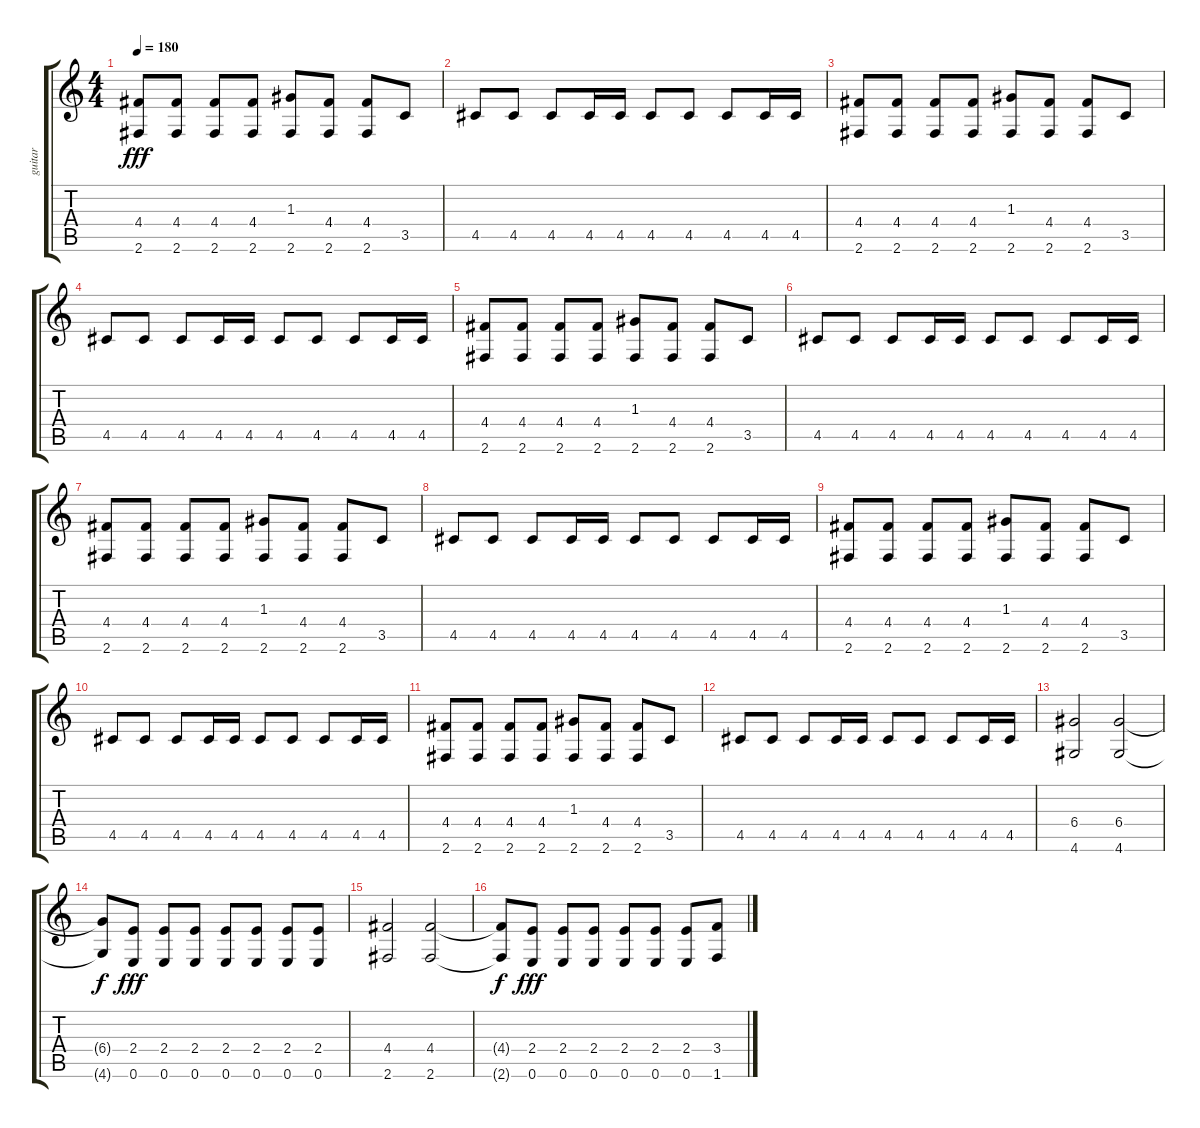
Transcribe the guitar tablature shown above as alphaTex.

\track ("guitar" "guitar") {instrument overdrivenguitar}
\staff {score tabs}
\tuning (E4 B3 G3 D3 A2 E2) {hide}
\ts (4 4)
\tempo 180
\clef g2
\ks c
(4.4 2.6).8{dy fff} (4.4 2.6).8 (4.4 2.6).8 (4.4 2.6).8 (1.3 2.6).8 (4.4 2.6).8 (4.4 2.6).8 3.5.8 |
4.5.8 4.5.8 4.5.8 4.5.16 4.5.16 4.5.8 4.5.8 4.5.8 4.5.16 4.5.16 |
(4.4 2.6).8 (4.4 2.6).8 (4.4 2.6).8 (4.4 2.6).8 (1.3 2.6).8 (4.4 2.6).8 (4.4 2.6).8 3.5.8 |
4.5.8 4.5.8 4.5.8 4.5.16 4.5.16 4.5.8 4.5.8 4.5.8 4.5.16 4.5.16 |
(4.4 2.6).8 (4.4 2.6).8 (4.4 2.6).8 (4.4 2.6).8 (1.3 2.6).8 (4.4 2.6).8 (4.4 2.6).8 3.5.8 |
4.5.8 4.5.8 4.5.8 4.5.16 4.5.16 4.5.8 4.5.8 4.5.8 4.5.16 4.5.16 |
(4.4 2.6).8 (4.4 2.6).8 (4.4 2.6).8 (4.4 2.6).8 (1.3 2.6).8 (4.4 2.6).8 (4.4 2.6).8 3.5.8 |
4.5.8 4.5.8 4.5.8 4.5.16 4.5.16 4.5.8 4.5.8 4.5.8 4.5.16 4.5.16 |
(4.4 2.6).8 (4.4 2.6).8 (4.4 2.6).8 (4.4 2.6).8 (1.3 2.6).8 (4.4 2.6).8 (4.4 2.6).8 3.5.8 |
4.5.8 4.5.8 4.5.8 4.5.16 4.5.16 4.5.8 4.5.8 4.5.8 4.5.16 4.5.16 |
(4.4 2.6).8 (4.4 2.6).8 (4.4 2.6).8 (4.4 2.6).8 (1.3 2.6).8 (4.4 2.6).8 (4.4 2.6).8 3.5.8 |
4.5.8 4.5.8 4.5.8 4.5.16 4.5.16 4.5.8 4.5.8 4.5.8 4.5.16 4.5.16 |
(6.4 4.6).2 (6.4 4.6).2 |
(6.4{t} 4.6{t}).8{dy f} (2.4 0.6).8{dy fff} (2.4 0.6).8 (2.4 0.6).8 (2.4 0.6).8 (2.4 0.6).8 (2.4 0.6).8 (2.4 0.6).8 |
(4.4 2.6).2 (4.4 2.6).2 |
(4.4{t} 2.6{t}).8{dy f} (2.4 0.6).8{dy fff} (2.4 0.6).8 (2.4 0.6).8 (2.4 0.6).8 (2.4 0.6).8 (2.4 0.6).8 (3.4 1.6).8
